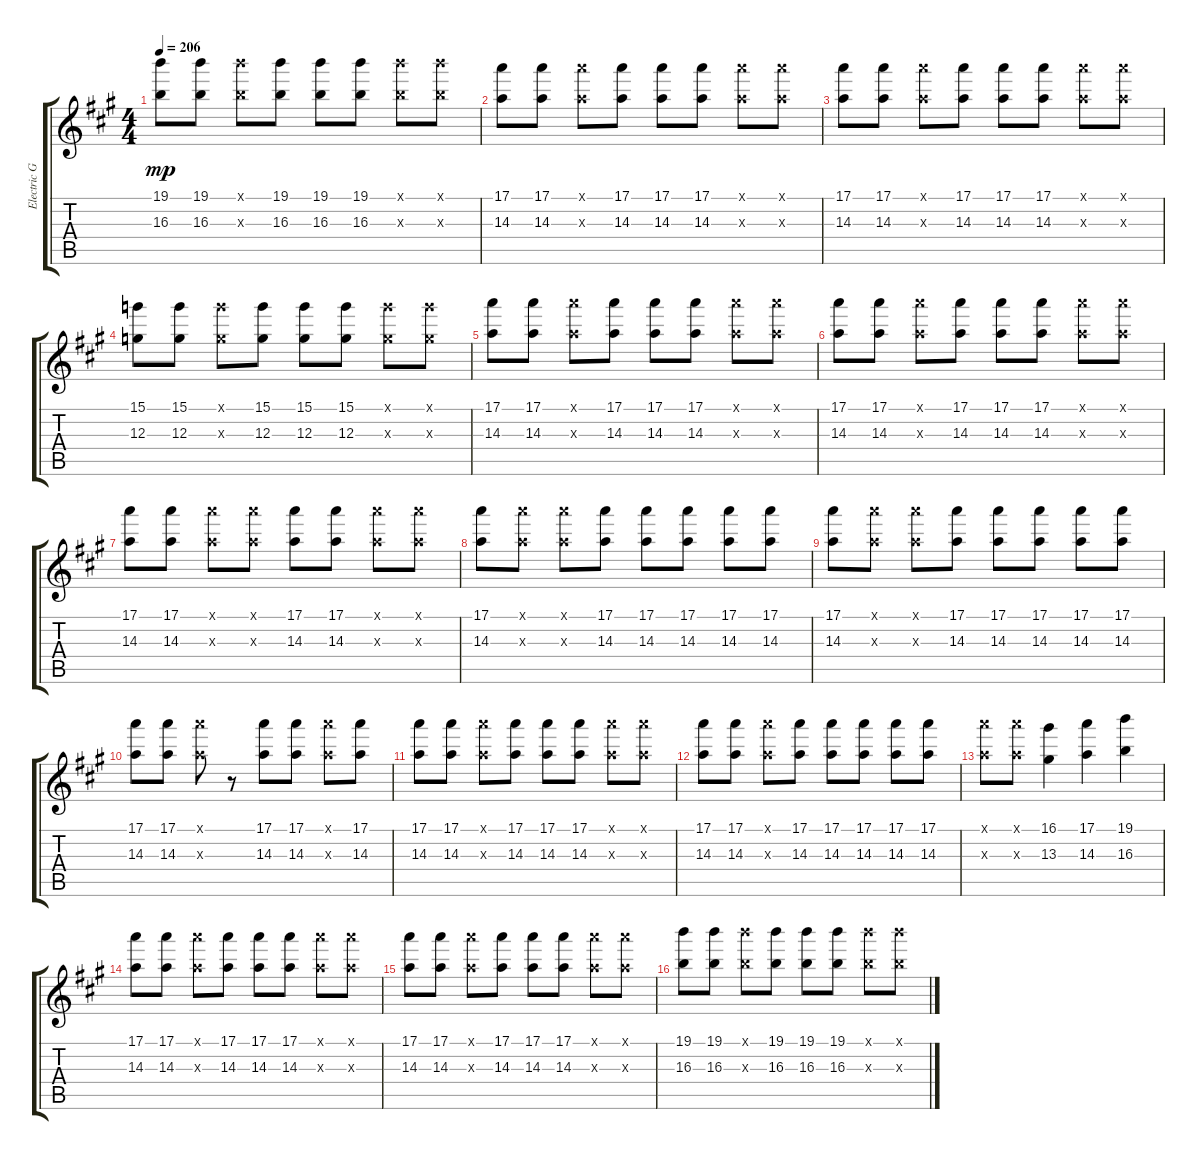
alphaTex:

\track ("Electric Guitar" "Electric G") {instrument distortionguitar}
\staff {score tabs}
\tuning (E4 B3 G3 D3 A2 E2) {hide}
\ts (4 4)
\tempo 206
\clef g2
\ks a
(19.1 16.3).8{dy mp} (19.1 16.3).8 (19.1{x} 16.3{x}).8 (19.1 16.3).8 (19.1 16.3).8 (19.1 16.3).8 (19.1{x} 16.3{x}).8 (19.1{x} 16.3{x}).8 |
(17.1 14.3).8 (17.1 14.3).8 (17.1{x} 14.3{x}).8 (17.1 14.3).8 (17.1 14.3).8 (17.1 14.3).8 (17.1{x} 14.3{x}).8 (17.1{x} 14.3{x}).8 |
(17.1 14.3).8 (17.1 14.3).8 (17.1{x} 14.3{x}).8 (17.1 14.3).8 (17.1 14.3).8 (17.1 14.3).8 (17.1{x} 14.3{x}).8 (17.1{x} 14.3{x}).8 |
(15.1 12.3).8 (15.1 12.3).8 (15.1{x} 12.3{x}).8 (15.1 12.3).8 (15.1 12.3).8 (15.1 12.3).8 (15.1{x} 12.3{x}).8 (15.1{x} 12.3{x}).8 |
(17.1 14.3).8 (17.1 14.3).8 (17.1{x} 14.3{x}).8 (17.1 14.3).8 (17.1 14.3).8 (17.1 14.3).8 (17.1{x} 14.3{x}).8 (17.1{x} 14.3{x}).8 |
(17.1 14.3).8 (17.1 14.3).8 (17.1{x} 14.3{x}).8 (17.1 14.3).8 (17.1 14.3).8 (17.1 14.3).8 (17.1{x} 14.3{x}).8 (17.1{x} 14.3{x}).8 |
(17.1 14.3).8 (17.1 14.3).8 (17.1{x} 14.3{x}).8 (17.1{x} 14.3{x}).8 (17.1 14.3).8 (17.1 14.3).8 (17.1{x} 14.3{x}).8 (17.1{x} 14.3{x}).8 |
(17.1 14.3).8 (17.1{x} 14.3{x}).8 (17.1{x} 14.3{x}).8 (17.1 14.3).8 (17.1 14.3).8 (17.1 14.3).8 (17.1 14.3).8 (17.1 14.3).8 |
(17.1 14.3).8 (17.1{x} 14.3{x}).8 (17.1{x} 14.3{x}).8 (17.1 14.3).8 (17.1 14.3).8 (17.1 14.3).8 (17.1 14.3).8 (17.1 14.3).8 |
(17.1 14.3).8 (17.1 14.3).8 (17.1{x} 14.3{x}).8 r.8 (17.1 14.3).8 (17.1 14.3).8 (17.1{x} 14.3{x}).8 (17.1 14.3).8 |
(17.1 14.3).8 (17.1 14.3).8 (17.1{x} 14.3{x}).8 (17.1 14.3).8 (17.1 14.3).8 (17.1 14.3).8 (17.1{x} 14.3{x}).8 (17.1{x} 14.3{x}).8 |
(17.1 14.3).8 (17.1 14.3).8 (17.1{x} 14.3{x}).8 (17.1 14.3).8 (17.1 14.3).8 (17.1 14.3).8 (17.1 14.3).8 (17.1 14.3).8 |
(17.1{x} 14.3{x}).8 (17.1{x} 14.3{x}).8 (16.1 13.3).4 (17.1 14.3).4 (19.1 16.3).4 |
(17.1 14.3).8 (17.1 14.3).8 (17.1{x} 14.3{x}).8 (17.1 14.3).8 (17.1 14.3).8 (17.1 14.3).8 (17.1{x} 14.3{x}).8 (17.1{x} 14.3{x}).8 |
(17.1 14.3).8 (17.1 14.3).8 (17.1{x} 14.3{x}).8 (17.1 14.3).8 (17.1 14.3).8 (17.1 14.3).8 (17.1{x} 14.3{x}).8 (17.1{x} 14.3{x}).8 |
(19.1 16.3).8 (19.1 16.3).8 (19.1{x} 16.3{x}).8 (19.1 16.3).8 (19.1 16.3).8 (19.1 16.3).8 (19.1{x} 16.3{x}).8 (19.1{x} 16.3{x}).8
